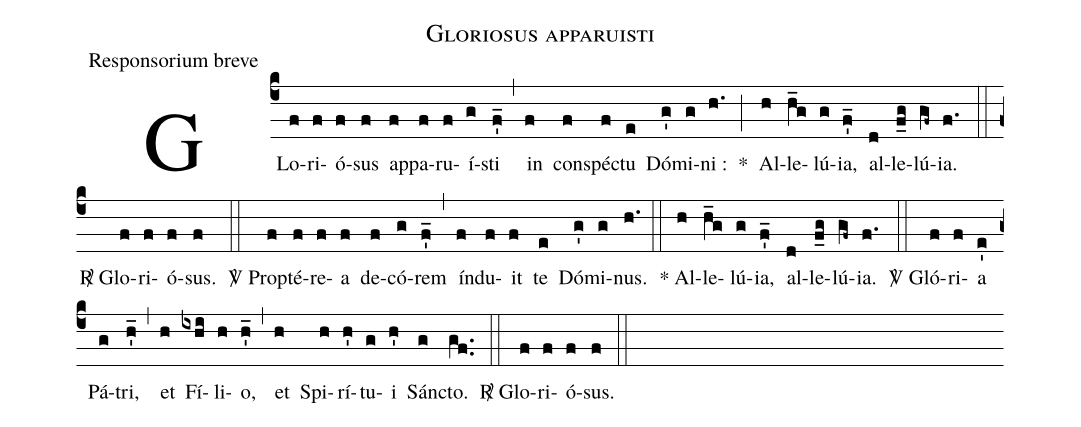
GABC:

name:Gloriosus apparuisti;
office-part:Responsorium breve;
%%
(c4)GLo(f)ri(f)ó(f)sus(f) ap(f)pa(f)ru(f)í(g)sti(f'_) (,) in(f) con(f)spé(f)ctu(e) Dó(g')mi(g)ni :(h.) *(;)
Al(h)le(h_g)lú(g)ia,(f'_) al(d)le(f_g)lú(gf~)ia.(f.) (::)
<sp>R/</sp>~Glo(f)ri(f)ó(f)sus.(f) (::)
<sp>V/</sp>~Prop(f)té(f)re(f)a(f) de(f)có(g)rem(f'_) (,) ín(f)du(f)it(f) te(e) Dó(g')mi(g)nus.(h.) (::)
*~Al(h)le(h_g)lú(g)ia,(f'_) al(d)le(f_g)lú(gf~)ia.(f.) (::)
<sp>V/</sp>~Gló(f)ri(f)a(e') Pá(g)tri,(h'_) (,) et(h) Fí(ixhi)li(h)o,(h'_) (,) et(h) Spi(h)rí(h')tu(g)i(h') Sán(g)cto.(gf..) (::)
<sp>R/</sp>~Glo(f)ri(f)ó(f)sus.(f) (::)
